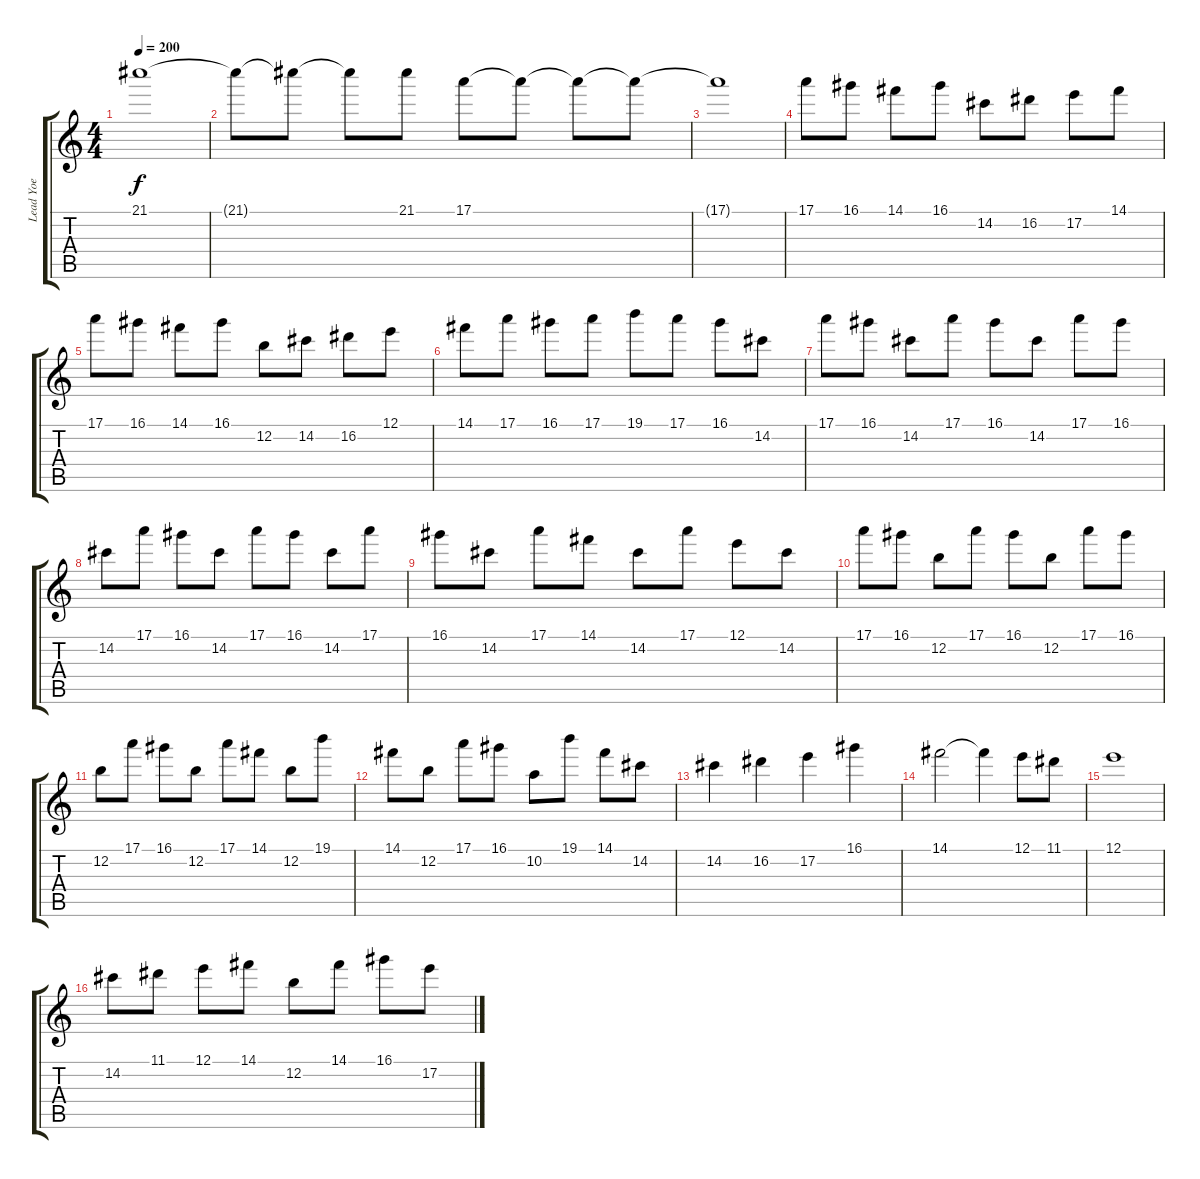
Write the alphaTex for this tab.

\track ("Lead Yoe" "Lead Yoe") {instrument overdrivenguitar}
\staff {score tabs}
\tuning (E4 B3 G3 D3 A2 E2) {hide}
\ts (4 4)
\tempo 200
\clef g2
\ks c
21.1.1{dy f} |
21.1{t}.8 21.1{t}.8 21.1{t}.8 21.1.8 17.1.8 17.1{t}.8 17.1{t}.8 17.1{t}.8 |
17.1{t}.1 |
17.1.8 16.1.8 14.1.8 16.1.8 14.2.8 16.2.8 17.2.8 14.1.8 |
17.1.8 16.1.8 14.1.8 16.1.8 12.2.8 14.2.8 16.2.8 12.1.8 |
14.1.8 17.1.8 16.1.8 17.1.8 19.1.8 17.1.8 16.1.8 14.2.8 |
17.1.8 16.1.8 14.2.8 17.1.8 16.1.8 14.2.8 17.1.8 16.1.8 |
14.2.8 17.1.8 16.1.8 14.2.8 17.1.8 16.1.8 14.2.8 17.1.8 |
16.1.8 14.2.8 17.1.8 14.1.8 14.2.8 17.1.8 12.1.8 14.2.8 |
17.1.8 16.1.8 12.2.8 17.1.8 16.1.8 12.2.8 17.1.8 16.1.8 |
12.2.8 17.1.8 16.1.8 12.2.8 17.1.8 14.1.8 12.2.8 19.1.8 |
14.1.8 12.2.8 17.1.8 16.1.8 10.2.8 19.1.8 14.1.8 14.2.8 |
14.2.4 16.2.4 17.2.4 16.1.4 |
14.1.2 14.1{t}.4 12.1.8 11.1.8 |
12.1.1 |
14.2.8 11.1.8 12.1.8 14.1.8 12.2.8 14.1.8 16.1.8 17.2.8
